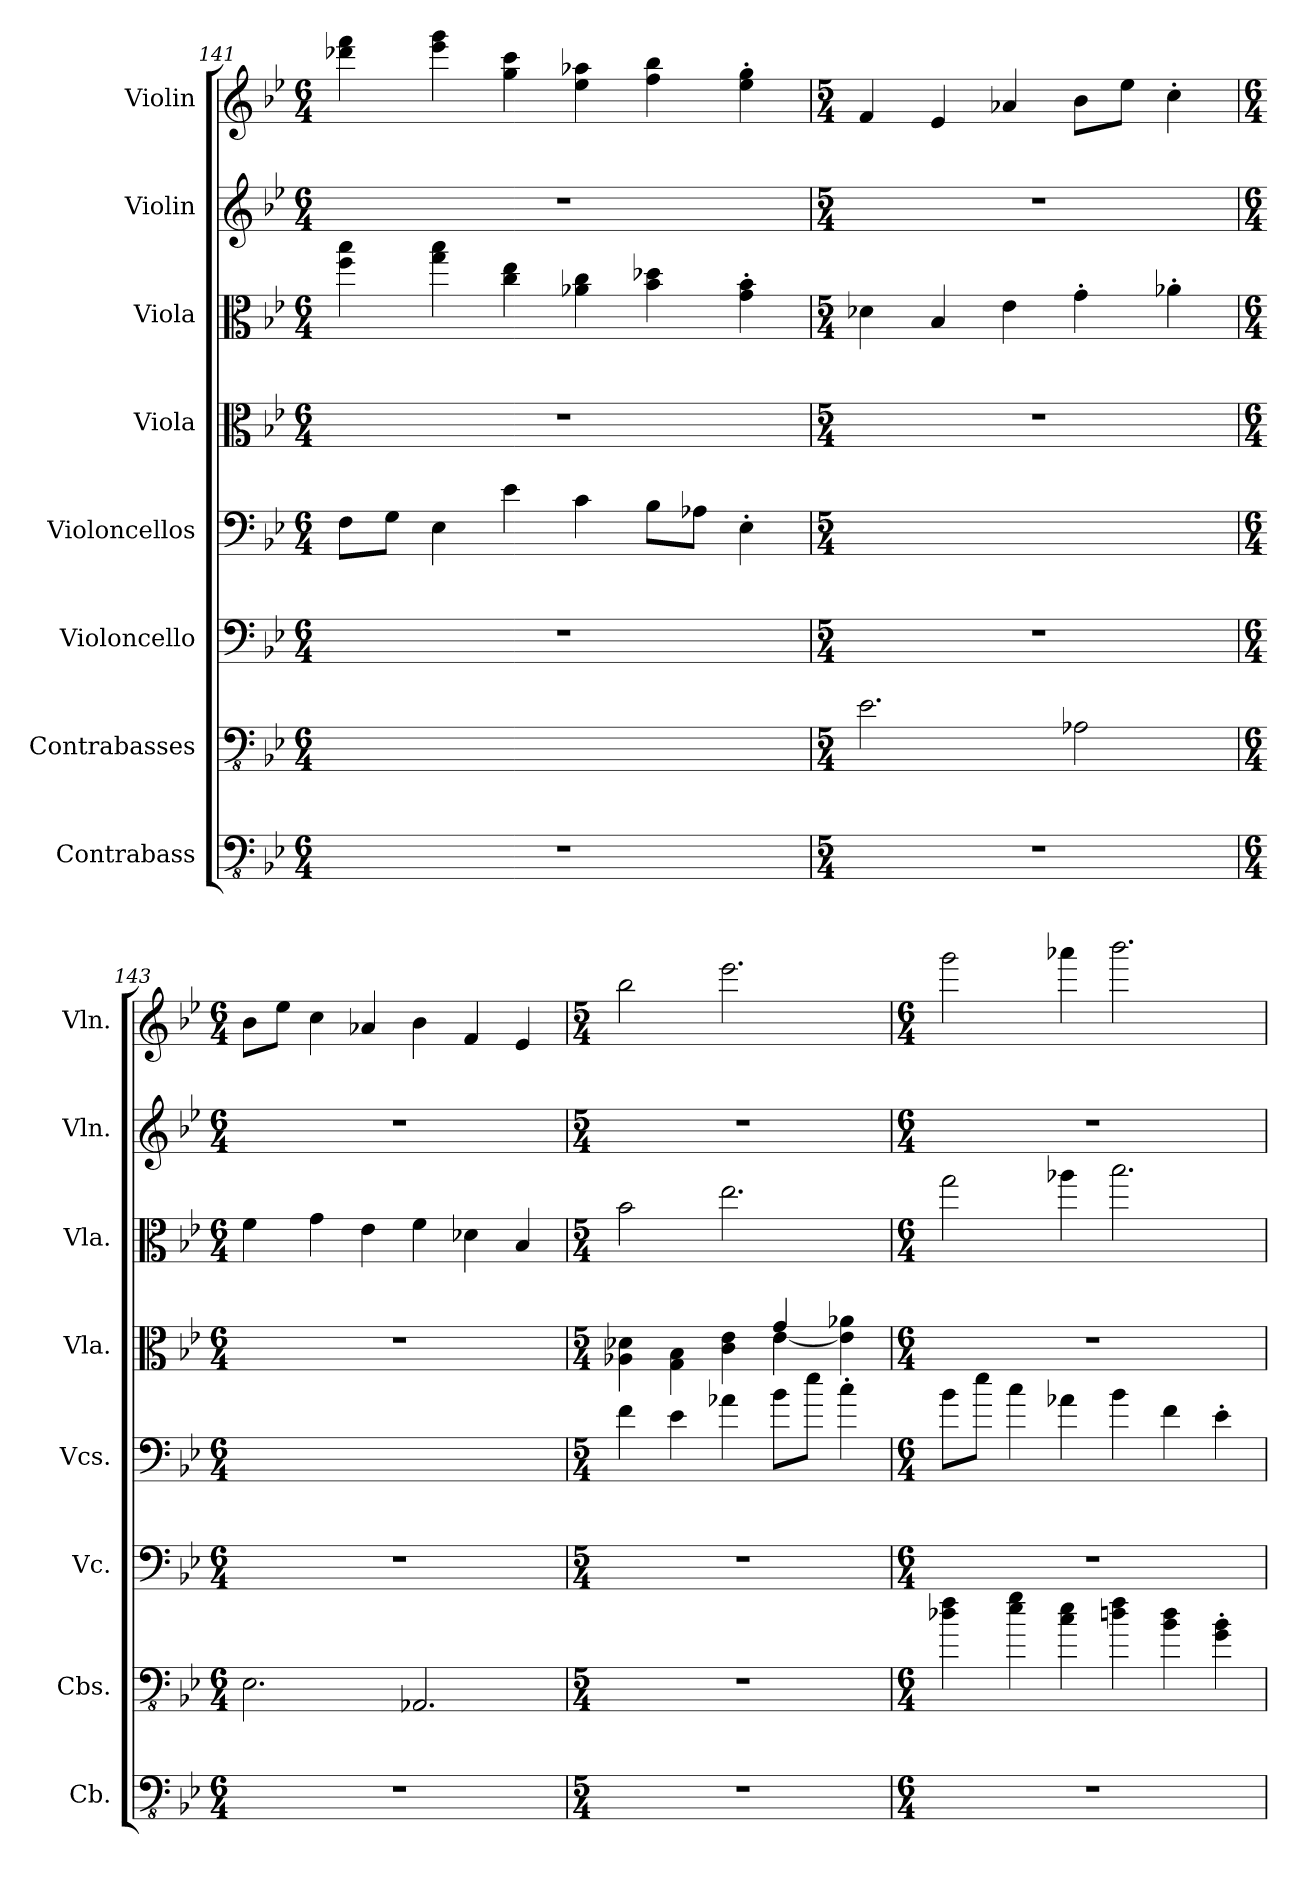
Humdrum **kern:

**kern	**kern	**kern	**kern	**kern	**kern	**kern	**kern
*part8	*part7	*part6	*part5	*part4	*part3	*part2	*part1
*staff8	*staff7	*staff6	*staff5	*staff4	*staff3	*staff2	*staff1
*I"Contrabass	*I"Contrabasses	*I"Violoncello	*I"Violoncellos	*I"Viola	*I"Viola	*I"Violin	*I"Violin
*I'Cb.	*I'Cbs.	*I'Vc.	*I'Vcs.	*I'Vla.	*I'Vla.	*I'Vln.	*I'Vln.
!!LO:PB:g=z
*clefFv4	*clefFv4	*clefF4	*clefF4	*clefC3	*clefC3	*clefG2	*clefG2
*ITrd7c12	*	*	*	*	*	*	*
*k[b-e-]	*k[b-e-]	*k[b-e-]	*k[b-e-]	*k[b-e-]	*k[b-e-]	*k[b-e-]	*k[b-e-]
*M6/4	*M6/4	*M6/4	*M6/4	*M6/4	*M6/4	*M6/4	*M6/4
=141	=141	=141	=141	=141	=141	=141	=141
1.r	1.ryy	1.r	8F\L	1.r	4ff\ 4bb-\	1.r	4ddd-X\ 4fff\
.	.	.	8G\J	.	.	.	.
.	.	.	4E-\	.	4gg\ 4bb-\	.	4eee-\ 4ggg\
.	.	.	4e-\	.	4cc\ 4ee-\	.	4gg\ 4ccc\
.	.	.	4c\	.	4a-X\ 4cc\	.	4ee-\ 4aa-X\
.	.	.	8B-\L	.	4b-\ 4dd-X\	.	4ff\ 4bb-\
.	.	.	8A-X\J	.	.	.	.
.	.	.	4E-'\	.	4g\' 4b-\'	.	4ee-\' 4gg\'
=142	=142	=142	=142	=142	=142	=142	=142
*M5/4	*M5/4	*M5/4	*M5/4	*M5/4	*M5/4	*M5/4	*M5/4
4%5r	2.E-\	4%5r	1ryy	4%5r	4d-X\	4%5r	4f/
.	.	.	.	.	4B-/	.	4e-/
.	.	.	.	.	4e-\	.	4a-X/
.	2AA-X\	.	.	.	4g'\	.	8b-\L
.	.	.	.	.	.	.	8ee-\J
.	.	.	4ryy	.	4a-X'\	.	4cc'\
=143	=143	=143	=143	=143	=143	=143	=143
*M6/4	*M6/4	*M6/4	*M6/4	*M6/4	*M6/4	*M6/4	*M6/4
1.r	2.EE-\	1.r	1.ryy	1.r	4f\	1.r	8b-\L
.	.	.	.	.	.	.	8ee-\J
.	.	.	.	.	4g\	.	4cc\
.	.	.	.	.	4e-\	.	4a-X/
.	2.AAA-X/	.	.	.	4f\	.	4b-\
.	.	.	.	.	4d-X\	.	4f/
.	.	.	.	.	4B-/	.	4e-/
!!LO:PB:g=z
=144	=144	=144	=144	=144	=144	=144	=144
*M5/4	*M5/4	*M5/4	*M5/4	*M5/4	*M5/4	*M5/4	*M5/4
*	*	*	*	*^	*	*	*
4%5r	4%5r	4%5r	4f\	4ryy	4A-X\ 4d-X\	2b-\	4%5r	2bb-\
.	.	.	4e-\	2ryy	4G\ 4B-\	.	.	.
.	.	.	4a-X\	.	4c\ 4e-\	2.ee-\	.	2.eee-\
.	.	.	8b-\L	4g/	[4e-\	.	.	.
.	.	.	8ee-\J	.	.	.	.	.
.	.	.	4cc'\	4ryy	4e-\] 4a-X\	.	.	.
*	*	*	*	*v	*v	*	*	*
=145	=145	=145	=145	=145	=145	=145	=145
*M6/4	*M6/4	*M6/4	*M6/4	*M6/4	*M6/4	*M6/4	*M6/4
*	*	*	*	*	*	*	*MM82
1.r	4d-X\ 4f\	1.r	8b-\L	1.r	2gg\	1.r	2ggg\
.	.	.	8ee-\J	.	.	.	.
.	4e-\ 4g\	.	4cc\	.	.	.	.
.	4c\ 4e-\	.	4a-X\	.	4aa-X\	.	4aaa-X\
.	4dn\ 4f\	.	4b-\	.	2.bb-\	.	2.bbb-\
.	4B-\ 4d\	.	4f\	.	.	.	.
.	4G\' 4B-\'	.	4e-'\	.	.	.	.
=	=	=	=	=	=	=	=
*-	*-	*-	*-	*-	*-	*-	*-
